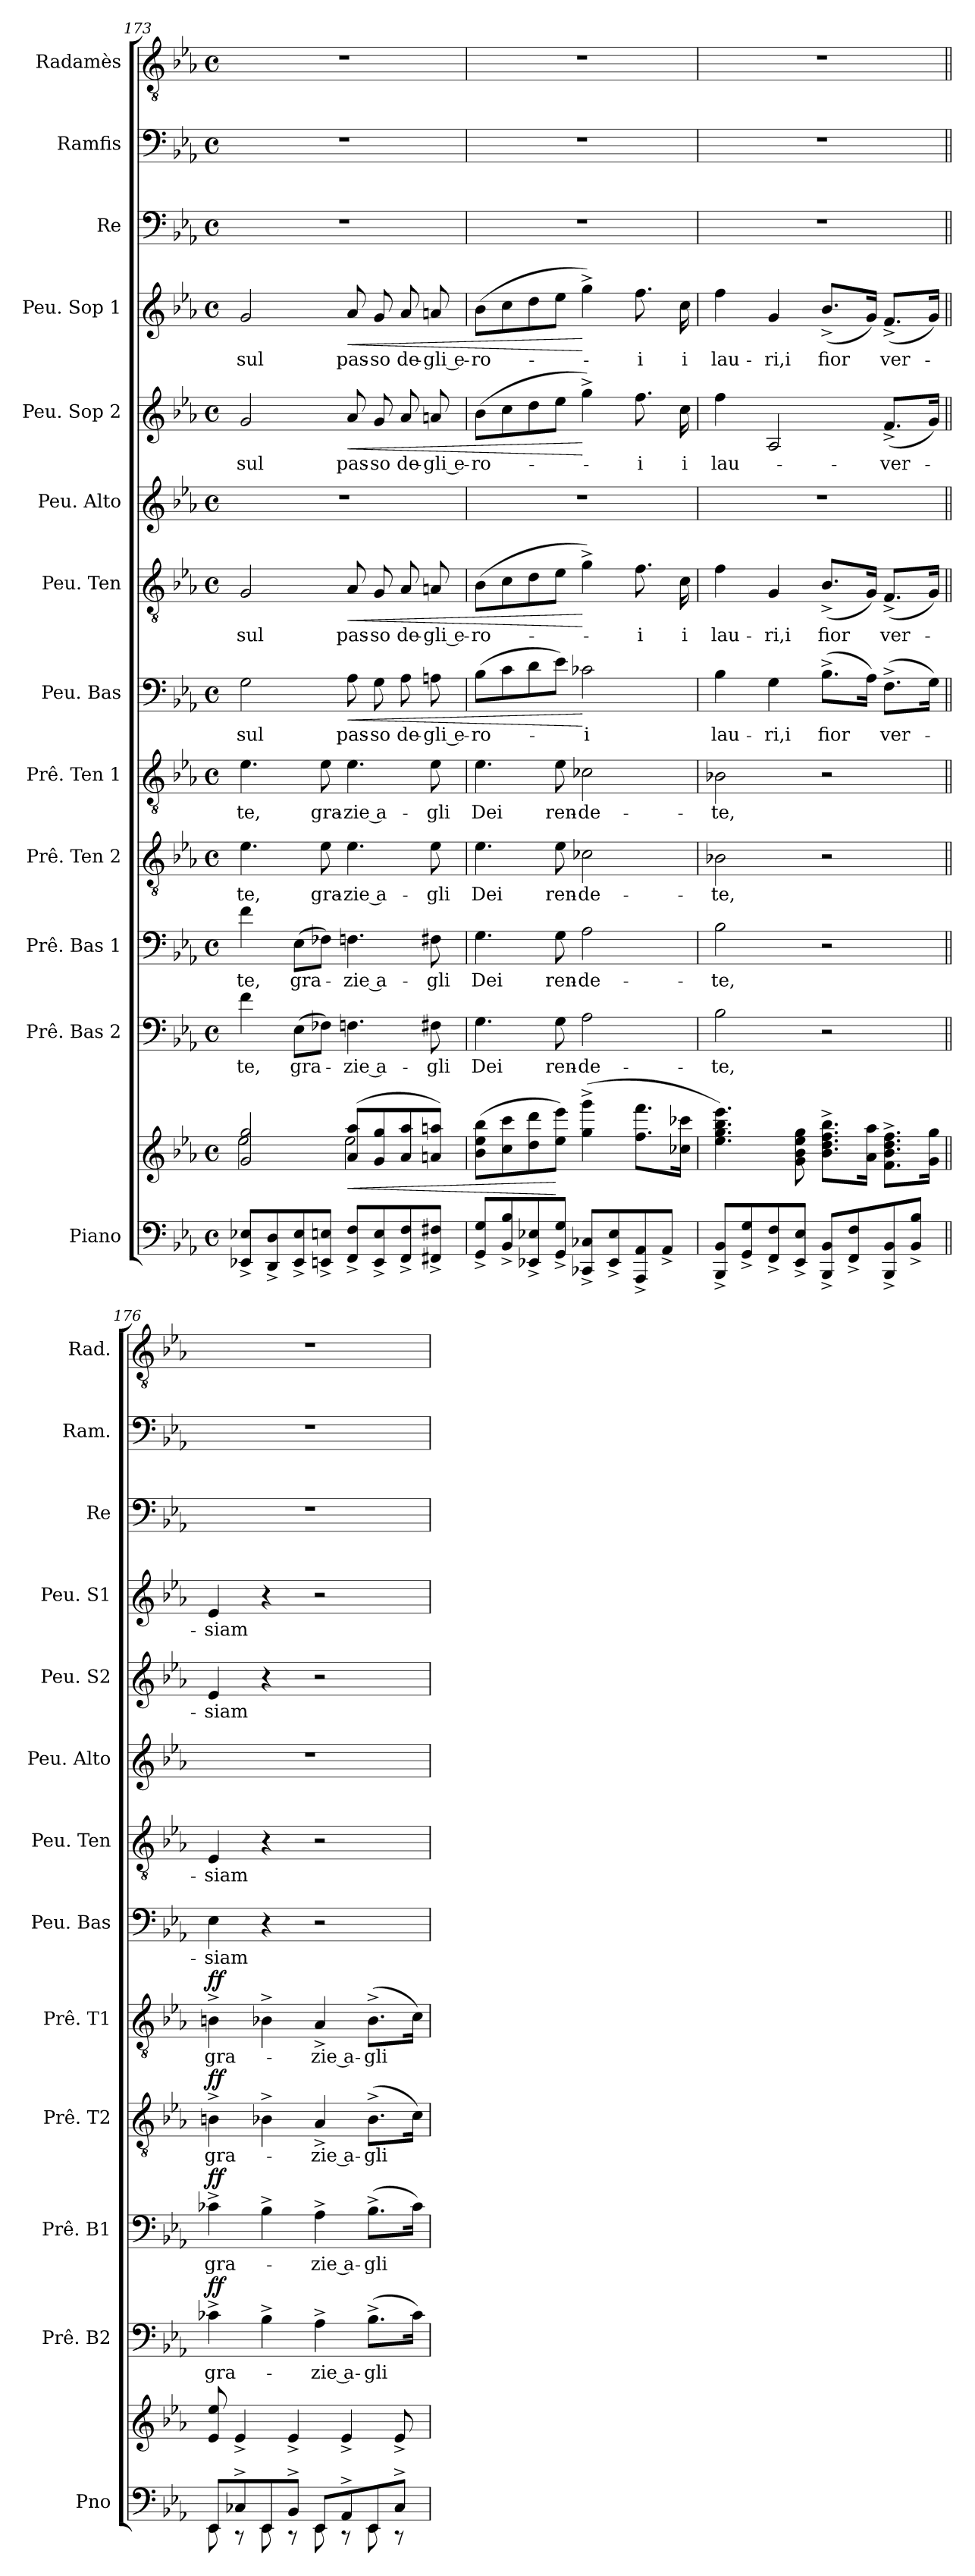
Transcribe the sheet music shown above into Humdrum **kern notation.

**kern	**kern	**dynam	**kern	**text	**dynam	**kern	**text	**dynam	**kern	**text	**dynam	**kern	**text	**dynam	**kern	**text	**dynam	**kern	**text	**dynam	**kern	**kern	**text	**dynam	**kern	**text	**dynam	**kern	**kern	**kern
*part13	*part13	*part13	*part12	*part12	*part12	*part11	*part11	*part11	*part10	*part10	*part10	*part9	*part9	*part9	*part8	*part8	*part8	*part7	*part7	*part7	*part6	*part5	*part5	*part5	*part4	*part4	*part4	*part3	*part2	*part1
*staff14	*staff13	*staff13/14	*staff12	*staff12	*staff12	*staff11	*staff11	*staff11	*staff10	*staff10	*staff10	*staff9	*staff9	*staff9	*staff8	*staff8	*staff8	*staff7	*staff7	*staff7	*staff6	*staff5	*staff5	*staff5	*staff4	*staff4	*staff4	*staff3	*staff2	*staff1
*I"Piano	*	*	*I"Prê. Bas 2	*	*	*I"Prê. Bas 1	*	*	*I"Prê. Ten 2	*	*	*I"Prê. Ten 1	*	*	*I"Peu. Bas	*	*	*I"Peu. Ten	*	*	*I"Peu. Alto	*I"Peu. Sop 2	*	*	*I"Peu. Sop 1	*	*	*I"Re	*I"Ramfis	*I"Radamès
*I'Pno	*	*	*I'Prê. B2	*	*	*I'Prê. B1	*	*	*I'Prê. T2	*	*	*I'Prê. T1	*	*	*I'Peu. Bas	*	*	*I'Peu. Ten	*	*	*I'Peu. Alto	*I'Peu. S2	*	*	*I'Peu. S1	*	*	*I'Re	*I'Ram.	*I'Rad.
!!LO:PB:g=z
*clefF4	*clefG2	*	*clefF4	*	*	*clefF4	*	*	*clefGv2	*	*	*clefGv2	*	*	*clefF4	*	*	*clefGv2	*	*	*clefG2	*clefG2	*	*	*clefG2	*	*	*clefF4	*clefF4	*clefGv2
*k[b-e-a-]	*k[b-e-a-]	*	*k[b-e-a-]	*	*	*k[b-e-a-]	*	*	*k[b-e-a-]	*	*	*k[b-e-a-]	*	*	*k[b-e-a-]	*	*	*k[b-e-a-]	*	*	*k[b-e-a-]	*k[b-e-a-]	*	*	*k[b-e-a-]	*	*	*k[b-e-a-]	*k[b-e-a-]	*k[b-e-a-]
*M4/4	*M4/4	*	*M4/4	*	*	*M4/4	*	*	*M4/4	*	*	*M4/4	*	*	*M4/4	*	*	*M4/4	*	*	*M4/4	*M4/4	*	*	*M4/4	*	*	*M4/4	*M4/4	*M4/4
*met(c)	*met(c)	*	*met(c)	*	*	*met(c)	*	*	*met(c)	*	*	*met(c)	*	*	*met(c)	*	*	*met(c)	*	*	*met(c)	*met(c)	*	*	*met(c)	*	*	*met(c)	*met(c)	*met(c)
=173	=173	=173	=173	=173	=173	=173	=173	=173	=173	=173	=173	=173	=173	=173	=173	=173	=173	=173	=173	=173	=173	=173	=173	=173	=173	=173	=173	=173	=173	=173
*	*^	*	*	*	*	*	*	*	*	*	*	*	*	*	*	*	*	*	*	*	*	*	*	*	*	*	*	*	*	*
!	!	!	!	!	!LO:LY:b:color=#0055FF	!	!	!LO:LY:b:color=#0055FF	!	!	!LO:LY:b:color=#AA0000	!	!	!LO:LY:b:color=#0055FF	!	!	!LO:LY:b:color=#0055FF	!	!	!LO:LY:b:color=#0055FF	!	!	!	!LO:LY:b:color=#0055FF	!	!	!LO:LY:b:color=#0055FF	!	!	!	!
8EE-X/^ 8E-X/^L	2g/ 2gg/	2ee-\	.	4f\	-te,	.	4f\	-te,	.	4.e-\	-te,	.	4.e-\	-te,	.	2G\	sul	.	2G/	sul	.	1r	2g/	sul	.	2g/	sul	.	1r	1r	1r
8DD/^ 8D/^	.	.	.	.	.	.	.	.	.	.	.	.	.	.	.	.	.	.	.	.	.	.	.	.	.	.	.	.	.	.	.
!	!	!	!	!	!LO:LY:b:color=#0055FF	!	!	!LO:LY:b:color=#0055FF	!	!	!	!	!	!	!	!	!	!	!	!	!	!	!	!	!	!	!	!	!	!	!
8EE-/^ 8E-/^	.	.	.	(>8E-\L	gra-	.	(>8E-\L	gra-	.	.	.	.	.	.	.	.	.	.	.	.	.	.	.	.	.	.	.	.	.	.	.
!	!	!	!	!	!	!	!	!	!	!	!LO:LY:b:color=#AA0000	!	!	!LO:LY:b:color=#0055FF	!	!	!	!	!	!	!	!	!	!	!	!	!	!	!	!	!
8EEn/^ 8En/^J	.	.	.	8F-X\J)	.	.	8F-X\J)	.	.	8e-\	gra-	.	8e-\	gra-	.	.	.	.	.	.	.	.	.	.	.	.	.	.	.	.	.
!	!	!	!LO:HP:b	!	!LO:LY:b:color=#0055FF	!	!	!LO:LY:b:color=#0055FF	!	!	!LO:LY:b:color=#AA0000	!	!	!LO:LY:b:color=#0055FF	!	!	!LO:LY:b:color=#0055FF	!LO:HP:b	!	!LO:LY:b:color=#0055FF	!LO:HP:b	!	!	!LO:LY:b:color=#0055FF	!LO:HP:b	!	!LO:LY:b:color=#0055FF	!LO:HP:b	!	!	!
8FF/^ 8F/^L	(>8a-/ 8aa-/L	2ee-\	<	4.Fn\	zie a-	.	4.Fn\	zie a-	.	4.e-\	zie a-	.	4.e-\	zie a-	.	8A-\	pas-	<	8A-/	pas-	<	.	8a-/	pas-	<	8a-/	pas-	<	.	.	.
!	!	!	!	!	!	!	!	!	!	!	!	!	!	!	!	!	!LO:LY:b:color=#0055FF	!	!	!LO:LY:b:color=#0055FF	!	!	!	!LO:LY:b:color=#0055FF	!	!	!LO:LY:b:color=#0055FF	!	!	!	!
8EE/^ 8E/^	8g/ 8gg/	.	.	.	.	.	.	.	.	.	.	.	.	.	.	8G\	-so	.	8G/	-so	.	.	8g/	-so	.	8g/	-so	.	.	.	.
!	!	!	!	!	!	!	!	!	!	!	!	!	!	!	!	!	!LO:LY:b:color=#0055FF	!	!	!LO:LY:b:color=#0055FF	!	!	!	!LO:LY:b:color=#0055FF	!	!	!LO:LY:b:color=#0055FF	!	!	!	!
8FF/^ 8F/^	8a-/ 8aa-/	.	.	.	.	.	.	.	.	.	.	.	.	.	.	8A-\	de-	.	8A-/	de-	.	.	8a-/	de-	.	8a-/	de-	.	.	.	.
!	!	!	!	!	!LO:LY:b:color=#0055FF	!	!	!LO:LY:b:color=#0055FF	!	!	!LO:LY:b:color=#AA0000	!	!	!LO:LY:b:color=#0055FF	!	!	!LO:LY:b:color=#0055FF	!	!	!LO:LY:b:color=#0055FF	!	!	!	!LO:LY:b:color=#0055FF	!	!	!LO:LY:b:color=#0055FF	!	!	!	!
8FF#X/^ 8F#X/^J	8an/ 8aan/J)	.	.	8F#X\	-gli	.	8F#X\	-gli	.	8e-\	-gli	.	8e-\	-gli	.	8An\	gli e-	.	8An/	-gli e-	.	.	8an/	-gli e-	.	8an/	-gli e-	.	.	.	.
*	*v	*v	*	*	*	*	*	*	*	*	*	*	*	*	*	*	*	*	*	*	*	*	*	*	*	*	*	*	*	*	*
=174	=174	=174	=174	=174	=174	=174	=174	=174	=174	=174	=174	=174	=174	=174	=174	=174	=174	=174	=174	=174	=174	=174	=174	=174	=174	=174	=174	=174	=174	=174
!	!	!	!	!LO:LY:b:color=#0055FF	!	!	!LO:LY:b:color=#0055FF	!	!	!LO:LY:b:color=#AA0000	!	!	!LO:LY:b:color=#0055FF	!	!	!LO:LY:b:color=#0055FF	!	!	!LO:LY:b:color=#0055FF	!	!	!	!LO:LY:b:color=#0055FF	!	!	!LO:LY:b:color=#0055FF	!	!	!	!
8GG/^ 8G/^L	(>8b-\ 8ee-\ 8bb-\L	.	4.G\	Dei	.	4.G\	Dei	.	4.e-\	Dei	.	4.e-\	Dei	.	(>8B-\L	ro-	.	(>8B-\L	-ro-	.	1r	(>8b-\L	-ro-	.	(>8b-\L	-ro-	.	1r	1r	1r
8BB-/^ 8B-/^	8cc\ 8ccc\	.	.	.	.	.	.	.	.	.	.	.	.	.	8c\	.	.	8c\	.	.	.	8cc\	.	.	8cc\	.	.	.	.	.
8EE-X/^ 8E-X/^	8dd\ 8ddd\	.	.	.	.	.	.	.	.	.	.	.	.	.	8d\	.	.	8d\	.	.	.	8dd\	.	.	8dd\	.	.	.	.	.
!	!	!	!	!LO:LY:b:color=#0055FF	!	!	!LO:LY:b:color=#0055FF	!	!	!LO:LY:b:color=#AA0000	!	!	!LO:LY:b:color=#0055FF	!	!	!	!	!	!	!	!	!	!	!	!	!	!	!	!	!
8GG/^ 8G/^J	8ee-\ 8eee-\J)	[	8G\	ren-	.	8G\	ren-	.	8e-\	ren-	.	8e-\	ren-	.	8e-\J)	.	.	8e-\J	.	.	.	8ee-\J	.	.	8ee-\J	.	.	.	.	.
!	!	!	!	!LO:LY:b:color=#0055FF	!	!	!LO:LY:b:color=#0055FF	!	!	!LO:LY:b:color=#AA0000	!	!	!LO:LY:b:color=#0055FF	!	!	!LO:LY:b:color=#0055FF	!	!	!	!	!	!	!	!	!	!	!	!	!	!
8CC-X/^ 8C-X/^L	(>4gg\^ 4ggg\^	.	2A-\	-de-	.	2A-\	-de-	.	2c-X\	-de-	.	2c-X\	-de-	.	2c-X\	-i	[	4g^\)	.	[	.	4gg^\)	.	[	4gg^\)	.	[	.	.	.
8EE-/^ 8E-/^	.	.	.	.	.	.	.	.	.	.	.	.	.	.	.	.	.	.	.	.	.	.	.	.	.	.	.	.	.	.
!	!	!	!	!	!	!	!	!	!	!	!	!	!	!	!	!	!	!	!LO:LY:b:color=#0055FF	!	!	!	!LO:LY:b:color=#0055FF	!	!	!LO:LY:b:color=#0055FF	!	!	!	!
8AAA-/^ 8AA-/^	8.ff\ 8.fff\L	.	.	.	.	.	.	.	.	.	.	.	.	.	.	.	.	8.f\	i	.	.	8.ff\	i	.	8.ff\	i	.	.	.	.
8AA-^/J	.	.	.	.	.	.	.	.	.	.	.	.	.	.	.	.	.	.	.	.	.	.	.	.	.	.	.	.	.	.
!	!	!	!	!	!	!	!	!	!	!	!	!	!	!	!	!	!	!	!LO:LY:b:color=#0055FF	!	!	!	!LO:LY:b:color=#0055FF	!	!	!LO:LY:b:color=#0055FF	!	!	!	!
.	16cc-X\ 16ccc-X\Jk	.	.	.	.	.	.	.	.	.	.	.	.	.	.	.	.	16c\	i	.	.	16cc\	i	.	16cc\	i	.	.	.	.
=175	=175	=175	=175	=175	=175	=175	=175	=175	=175	=175	=175	=175	=175	=175	=175	=175	=175	=175	=175	=175	=175	=175	=175	=175	=175	=175	=175	=175	=175	=175
!	!	!	!	!LO:LY:b:color=#0055FF	!	!	!LO:LY:b:color=#0055FF	!	!	!LO:LY:b:color=#AA0000	!	!	!LO:LY:b:color=#0055FF	!	!	!LO:LY:b:color=#0055FF	!	!	!LO:LY:b:color=#0055FF	!	!	!	!LO:LY:b:color=#0055FF	!	!	!LO:LY:b:color=#0055FF	!	!	!	!
8BBB-/^ 8BB-/^L	4.ee-\ 4.gg\ 4.bb-\ 4.eee-\)	.	2B-\	-te,	.	2B-\	-te,	.	2B-X\	-te,	.	2B-X\	-te,	.	4B-\	lau-	.	4f\	lau-	.	1r	4ff\	lau-	.	4ff\	lau-	.	1r	1r	1r
8GG/^ 8G/^	.	.	.	.	.	.	.	.	.	.	.	.	.	.	.	.	.	.	.	.	.	.	.	.	.	.	.	.	.	.
!	!	!	!	!	!	!	!	!	!	!	!	!	!	!	!	!LO:LY:b:color=#0055FF	!	!	!LO:LY:b:color=#0055FF	!	!	!	!	!	!	!LO:LY:b:color=#0055FF	!	!	!	!
8FF/^ 8F/^	.	.	.	.	.	.	.	.	.	.	.	.	.	.	4G\	-ri,i	.	4G/	-ri,i	.	.	2A-/	.	.	4g/	-ri,i	.	.	.	.
8EE-/^ 8E-/^J	8g\ 8b-\ 8ee-\ 8gg\	.	.	.	.	.	.	.	.	.	.	.	.	.	.	.	.	.	.	.	.	.	.	.	.	.	.	.	.	.
!	!	!	!	!	!	!	!	!	!	!	!	!	!	!	!	!LO:LY:b:color=#0055FF	!	!	!LO:LY:b:color=#0055FF	!	!	!	!	!	!	!LO:LY:b:color=#0055FF	!	!	!	!
8BBB-/^ 8BB-/^L	8.b-\^ 8.dd\^ 8.ff\^ 8.bb-\^L	.	2r	.	.	2r	.	.	2r	.	.	2r	.	.	(>8.B-^\L	fior	.	(<8.B-^/L	fior	.	.	.	.	.	(<8.b-^/L	fior	.	.	.	.
8FF/^ 8F/^	.	.	.	.	.	.	.	.	.	.	.	.	.	.	.	.	.	.	.	.	.	.	.	.	.	.	.	.	.	.
.	16a-\ 16aa-\Jk	.	.	.	.	.	.	.	.	.	.	.	.	.	16A-\Jk)	.	.	16G/Jk)	.	.	.	.	.	.	16g/Jk)	.	.	.	.	.
!	!	!	!	!	!	!	!	!	!	!	!	!	!	!	!	!LO:LY:b:color=#0055FF	!	!	!LO:LY:b:color=#0055FF	!	!	!	!LO:LY:b:color=#0055FF	!	!	!LO:LY:b:color=#0055FF	!	!	!	!
8BBB-/^ 8BB-/^	8.f\^ 8.b-\^ 8.dd\^ 8.ff\^L	.	.	.	.	.	.	.	.	.	.	.	.	.	(>8.F^\L	ver-	.	(<8.F^/L	ver-	.	.	(<8.f^/L	ver-	.	(<8.f^/L	ver-	.	.	.	.
8BB-/^ 8B-/^J	.	.	.	.	.	.	.	.	.	.	.	.	.	.	.	.	.	.	.	.	.	.	.	.	.	.	.	.	.	.
.	16g\ 16gg\Jk	.	.	.	.	.	.	.	.	.	.	.	.	.	16G\Jk)	.	.	16G/Jk)	.	.	.	16g/Jk)	.	.	16g/Jk)	.	.	.	.	.
!!LO:PB:g=z
=176||	=176||	=176||	=176||	=176||	=176||	=176||	=176||	=176||	=176||	=176||	=176||	=176||	=176||	=176||	=176||	=176||	=176||	=176||	=176||	=176||	=176||	=176||	=176||	=176||	=176||	=176||	=176||	=176||	=176||	=176||
*^	*	*	*	*	*	*	*	*	*	*	*	*	*	*	*	*	*	*	*	*	*	*	*	*	*	*	*	*	*	*
!	!	!	!	!	!LO:LY:b:color=#0055FF	!LO:DY:a	!	!LO:LY:b:color=#0055FF	!LO:DY:a	!	!LO:LY:b:color=#AA0000	!LO:DY:a	!	!LO:LY:b:color=#0055FF	!LO:DY:a	!	!LO:LY:b:color=#0055FF	!	!	!LO:LY:b:color=#0055FF	!	!	!	!LO:LY:b:color=#0055FF	!	!	!LO:LY:b:color=#0055FF	!	!	!	!
8EE-/L	8EE-\	8e-/ 8ee-/	.	4c-X^\	gra-	ff	4c-X^\	gra-	ff	4Bn^\	gra-	ff	4Bn^\	gra-	ff	4E-\	siam	.	4E-/	siam	.	1r	4e-/	siam	.	4e-/	siam	.	1r	1r	1r
8C-X^/	8r	4e-^/	.	.	.	.	.	.	.	.	.	.	.	.	.	.	.	.	.	.	.	.	.	.	.	.	.	.	.	.	.
8EE-/	8EE-\	.	.	4B-^\	.	.	4B-^\	.	.	4B-X^\	.	.	4B-X^\	.	.	4r	.	.	4r	.	.	.	4r	.	.	4r	.	.	.	.	.
8BB-^/J	8r	4e-^/	.	.	.	.	.	.	.	.	.	.	.	.	.	.	.	.	.	.	.	.	.	.	.	.	.	.	.	.	.
!	!	!	!	!	!LO:LY:b:color=#0055FF	!	!	!LO:LY:b:color=#0055FF	!	!	!LO:LY:b:color=#AA0000	!	!	!LO:LY:b:color=#0055FF	!	!	!	!	!	!	!	!	!	!	!	!	!	!	!	!	!
8EE-/L	8EE-\	.	.	4A-^\	zie a-	.	4A-^\	zie a-	.	4A-^/	zie a-	.	4A-^/	zie a-	.	2r	.	.	2r	.	.	.	2r	.	.	2r	.	.	.	.	.
8AA-^/	8r	4e-^/	.	.	.	.	.	.	.	.	.	.	.	.	.	.	.	.	.	.	.	.	.	.	.	.	.	.	.	.	.
!	!	!	!	!	!LO:LY:b:color=#0055FF	!	!	!LO:LY:b:color=#0055FF	!	!	!LO:LY:b:color=#AA0000	!	!	!LO:LY:b:color=#0055FF	!	!	!	!	!	!	!	!	!	!	!	!	!	!	!	!	!
8EE-/	8EE-\	.	.	(>8.B-^\L	-gli	.	(>8.B-^\L	-gli	.	(>8.B-^\L	-gli	.	(>8.B-^\L	-gli	.	.	.	.	.	.	.	.	.	.	.	.	.	.	.	.	.
8C-^/J	8r	8e-^/	.	.	.	.	.	.	.	.	.	.	.	.	.	.	.	.	.	.	.	.	.	.	.	.	.	.	.	.	.
.	.	.	.	16c-\Jk)	.	.	16c-\Jk)	.	.	16c\Jk)	.	.	16c\Jk)	.	.	.	.	.	.	.	.	.	.	.	.	.	.	.	.	.	.
*v	*v	*	*	*	*	*	*	*	*	*	*	*	*	*	*	*	*	*	*	*	*	*	*	*	*	*	*	*	*	*	*
=	=	=	=	=	=	=	=	=	=	=	=	=	=	=	=	=	=	=	=	=	=	=	=	=	=	=	=	=	=	=
*-	*-	*-	*-	*-	*-	*-	*-	*-	*-	*-	*-	*-	*-	*-	*-	*-	*-	*-	*-	*-	*-	*-	*-	*-	*-	*-	*-	*-	*-	*-
